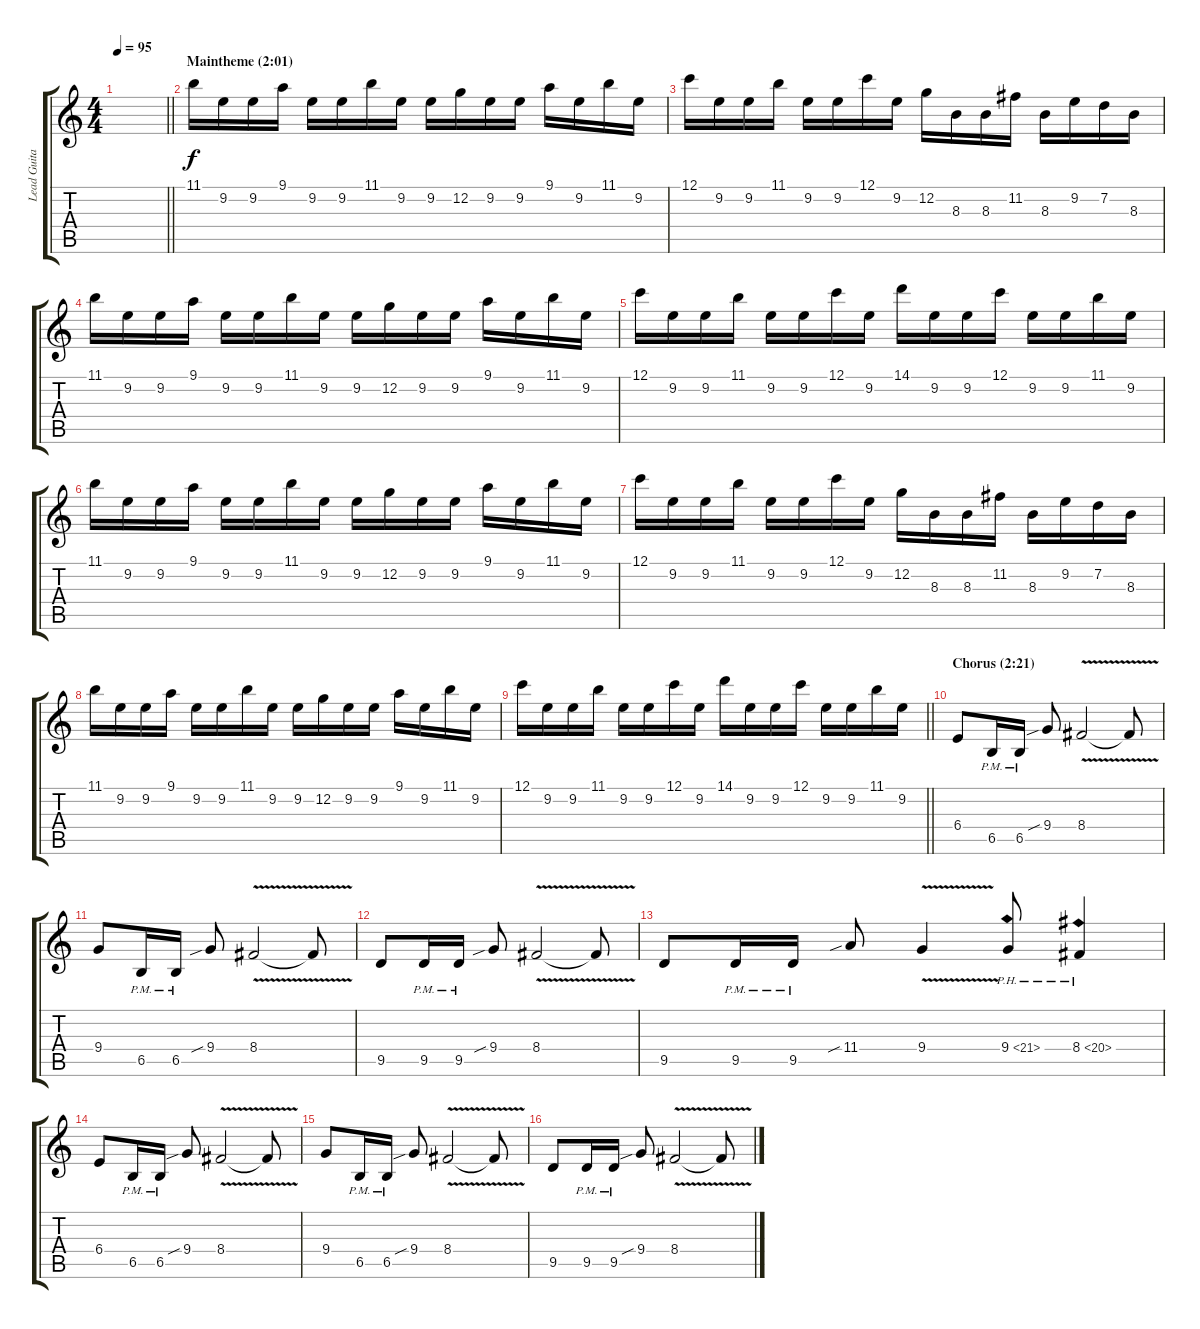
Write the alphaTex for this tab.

\track ("Lead Guitar" "Lead Guita") {instrument distortionguitar}
\staff {score tabs}
\tuning (C4 G3 Eb3 Bb2 F2 C2) {hide}
\ts (4 4)
\tempo 95
\clef g2
\barLineRight lightlight
\ks c
|
\section ("" "Maintheme (2:01)")
11.1.16 9.2.16 9.2.16 9.1.16 9.2.16 9.2.16 11.1.16 9.2.16 9.2.16 12.2.16 9.2.16 9.2.16 9.1.16 9.2.16 11.1.16 9.2.16 |
12.1.16 9.2.16 9.2.16 11.1.16 9.2.16 9.2.16 12.1.16 9.2.16 12.2.16 8.3.16 8.3.16 11.2.16 8.3.16 9.2.16 7.2.16 8.3.16 |
11.1.16 9.2.16 9.2.16 9.1.16 9.2.16 9.2.16 11.1.16 9.2.16 9.2.16 12.2.16 9.2.16 9.2.16 9.1.16 9.2.16 11.1.16 9.2.16 |
12.1.16 9.2.16 9.2.16 11.1.16 9.2.16 9.2.16 12.1.16 9.2.16 14.1.16 9.2.16 9.2.16 12.1.16 9.2.16 9.2.16 11.1.16 9.2.16 |
11.1.16 9.2.16 9.2.16 9.1.16 9.2.16 9.2.16 11.1.16 9.2.16 9.2.16 12.2.16 9.2.16 9.2.16 9.1.16 9.2.16 11.1.16 9.2.16 |
12.1.16 9.2.16 9.2.16 11.1.16 9.2.16 9.2.16 12.1.16 9.2.16 12.2.16 8.3.16 8.3.16 11.2.16 8.3.16 9.2.16 7.2.16 8.3.16 |
11.1.16 9.2.16 9.2.16 9.1.16 9.2.16 9.2.16 11.1.16 9.2.16 9.2.16 12.2.16 9.2.16 9.2.16 9.1.16 9.2.16 11.1.16 9.2.16 |
\barLineRight lightlight
12.1.16 9.2.16 9.2.16 11.1.16 9.2.16 9.2.16 12.1.16 9.2.16 14.1.16 9.2.16 9.2.16 12.1.16 9.2.16 9.2.16 11.1.16 9.2.16 |
\section ("" "Chorus (2:21)")
6.4.8 6.5{pm}.16 6.5{pm}.16 9.4{sib}.8 8.4{v}.2 8.4{t}.8 |
9.4.8 6.5{pm}.16 6.5{pm}.16 9.4{sib}.8 8.4{v}.2 8.4{t}.8{txt ""} |
9.5.8 9.5{pm}.16 9.5{pm}.16 9.4{sib}.8 8.4{v}.2 8.4{t}.8 |
9.5.8 9.5{pm}.16 9.5{pm}.16 11.4{sib}.8 9.4{v}.4 9.4{ph 12}.8 8.4{ph 12}.4 |
6.4.8 6.5{pm}.16 6.5{pm}.16 9.4{sib}.8 8.4{v}.2 8.4{t}.8 |
9.4.8 6.5{pm}.16 6.5{pm}.16 9.4{sib}.8 8.4{v}.2 8.4{t}.8 |
9.5.8 9.5{pm}.16 9.5{pm}.16 9.4{sib}.8 8.4{v}.2 8.4{t}.8
